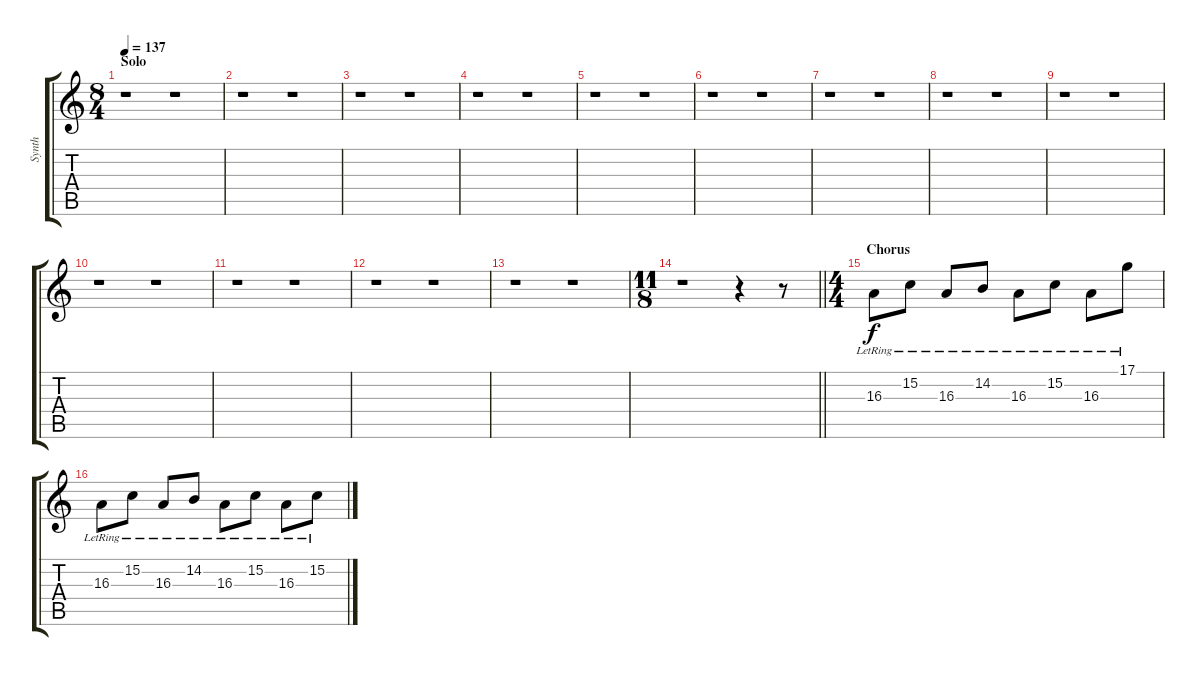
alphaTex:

\track ("Synth" "Synth") {instrument stringensemble2}
\staff {score tabs}
\tuning (D4 A3 F3 C3 G2 D2) {hide}
\ts (8 4)
\section ("" "Solo")
\tempo 137
\clef g2
\ks c
r.1{dy f} r.1 |
r.1 r.1 |
r.1 r.1 |
r.1 r.1 |
r.1 r.1 |
r.1 r.1 |
r.1 r.1 |
r.1 r.1 |
r.1 r.1 |
r.1 r.1 |
r.1 r.1 |
r.1 r.1 |
r.1 r.1 |
\ts (11 8)
\barLineRight lightlight
r.1 r.4 r.8 |
\ts (4 4)
\section ("" "Chorus")
16.3{lr}.8{volume 13 instrument acousticgrandpiano} 15.2{lr}.8 16.3{lr}.8 14.2{lr}.8 16.3{lr}.8 15.2{lr}.8 16.3{lr}.8 17.1{lr}.8 |
16.3{lr}.8 15.2{lr}.8 16.3{lr}.8 14.2{lr}.8 16.3{lr}.8 15.2{lr}.8 16.3{lr}.8 15.2{lr}.8
